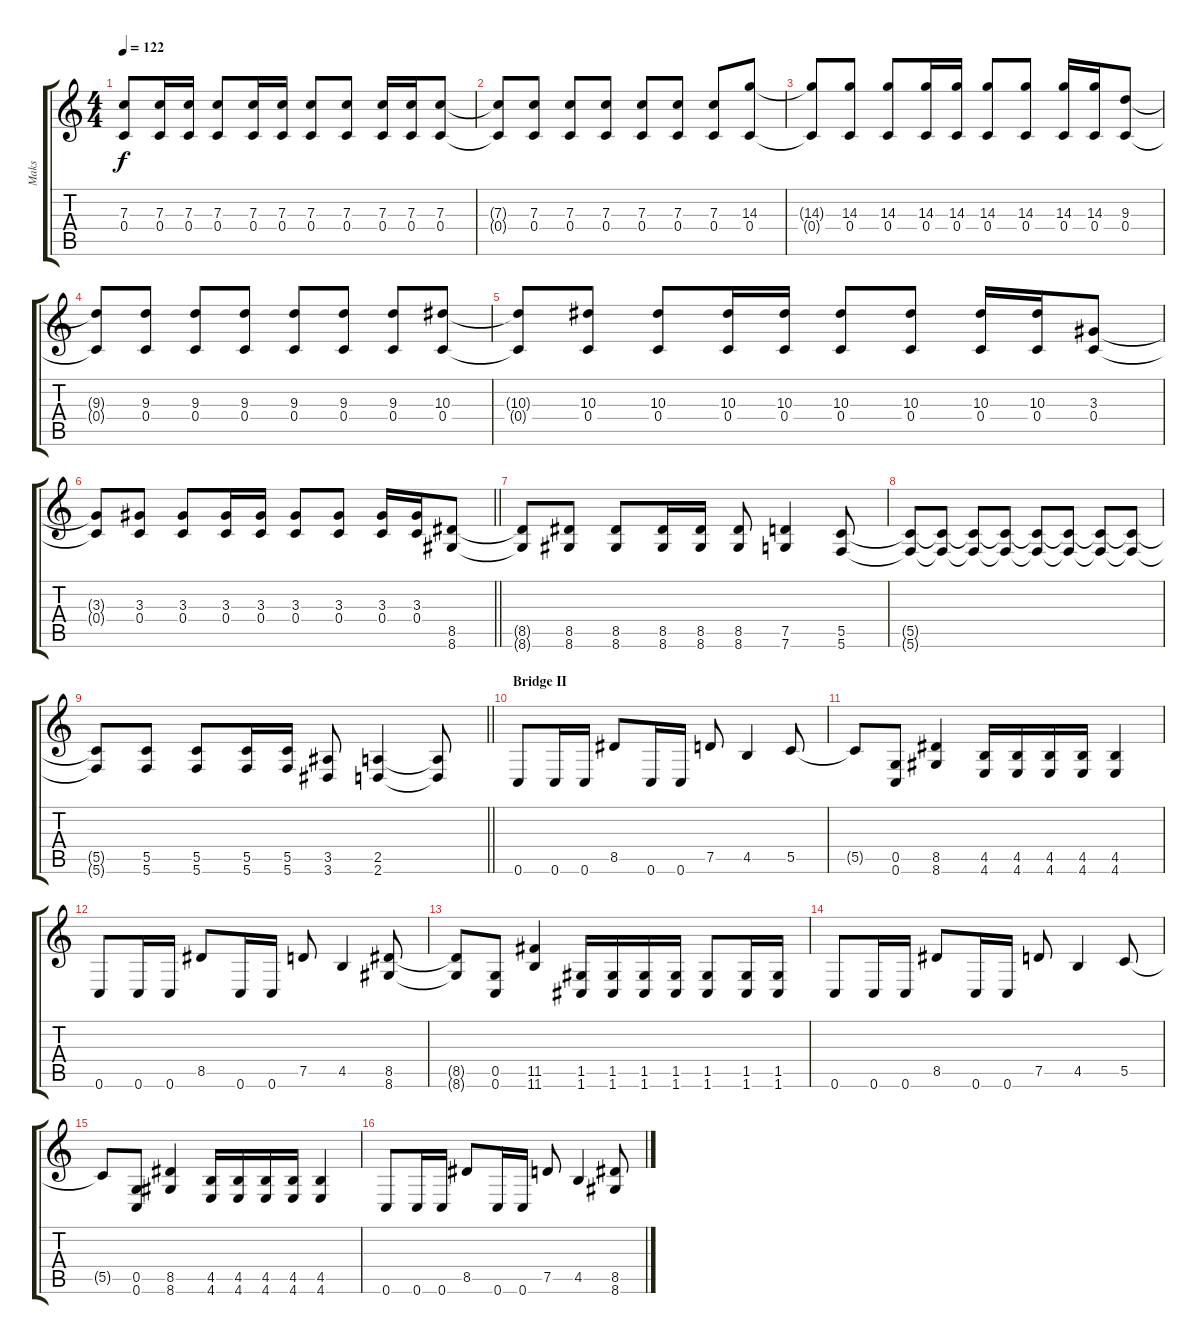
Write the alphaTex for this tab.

\track ("Maks" "Maks") {instrument distortionguitar}
\staff {score tabs}
\tuning (D4 A3 F3 C3 G2 C2) {hide}
\ts (4 4)
\tempo 122
\clef g2
\ks c
(7.3{t} 0.4{t}).8{dy f} (7.3 0.4).16 (7.3 0.4).16 (7.3 0.4).8 (7.3 0.4).16 (7.3 0.4).16 (7.3 0.4).8 (7.3 0.4).8 (7.3 0.4).16 (7.3 0.4).16 (7.3 0.4).8 |
(7.3{t} 0.4{t}).8 (7.3 0.4).8 (7.3 0.4).8 (7.3 0.4).8 (7.3 0.4).8 (7.3 0.4).8 (7.3 0.4).8 (14.3 0.4).8 |
(14.3{t} 0.4{t}).8 (14.3 0.4).8 (14.3 0.4).8 (14.3 0.4).16 (14.3 0.4).16 (14.3 0.4).8 (14.3 0.4).8 (14.3 0.4).16 (14.3 0.4).16 (9.3 0.4).8 |
(9.3{t} 0.4{t}).8 (9.3 0.4).8 (9.3 0.4).8 (9.3 0.4).8 (9.3 0.4).8 (9.3 0.4).8 (9.3 0.4).8 (10.3 0.4).8 |
(10.3{t} 0.4{t}).8 (10.3 0.4).8 (10.3 0.4).8 (10.3 0.4).16 (10.3 0.4).16 (10.3 0.4).8 (10.3 0.4).8 (10.3 0.4).16 (10.3 0.4).16 (3.3 0.4).8 |
\barLineRight lightlight
(3.3{t} 0.4{t}).8 (3.3 0.4).8 (3.3 0.4).8 (3.3 0.4).16 (3.3 0.4).16 (3.3 0.4).8 (3.3 0.4).8 (3.3 0.4).16 (3.3 0.4).16 (8.5 8.6).8 |
(8.5{t} 8.6{t}).8 (8.5 8.6).8 (8.5 8.6).8 (8.5 8.6).16 (8.5 8.6).16 (8.5 8.6).8 (7.5 7.6).4 (5.5 5.6).8 |
(5.5{t} 5.6{t}).8 (5.5{t} 5.6{t}).8 (5.5{t} 5.6{t}).8 (5.5{t} 5.6{t}).8 (5.5{t} 5.6{t}).8 (5.5{t} 5.6{t}).8 (5.5{t} 5.6{t}).8 (5.5{t} 5.6{t}).8 |
\barLineRight lightlight
(5.5{t} 5.6{t}).8 (5.5 5.6).8 (5.5 5.6).8 (5.5 5.6).16 (5.5 5.6).16 (3.5 3.6).8 (2.5 2.6).4 (2.5{t} 2.6{t}).8 |
\section ("" "Bridge II")
0.6.8 0.6.16 0.6.16 8.5.8 0.6.16 0.6.16 7.5.8 4.5.4 5.5.8 |
5.5{t}.8 (0.5 0.6).8 (8.5 8.6).4 (4.5 4.6).16 (4.5 4.6).16 (4.5 4.6).16 (4.5 4.6).16 (4.5 4.6).4 |
0.6.8 0.6.16 0.6.16 8.5.8 0.6.16 0.6.16 7.5.8 4.5.4 (8.5 8.6).8 |
(8.5{t} 8.6{t}).8 (0.5 0.6).8 (11.5 11.6).4 (1.5 1.6).16 (1.5 1.6).16 (1.5 1.6).16 (1.5 1.6).16 (1.5 1.6).8 (1.5 1.6).16 (1.5 1.6).16 |
0.6.8 0.6.16 0.6.16 8.5.8 0.6.16 0.6.16 7.5.8 4.5.4 5.5.8 |
5.5{t}.8 (0.5 0.6).8 (8.5 8.6).4 (4.5 4.6).16 (4.5 4.6).16 (4.5 4.6).16 (4.5 4.6).16 (4.5 4.6).4 |
0.6.8 0.6.16 0.6.16 8.5.8 0.6.16 0.6.16 7.5.8 4.5.4 (8.5 8.6).8
